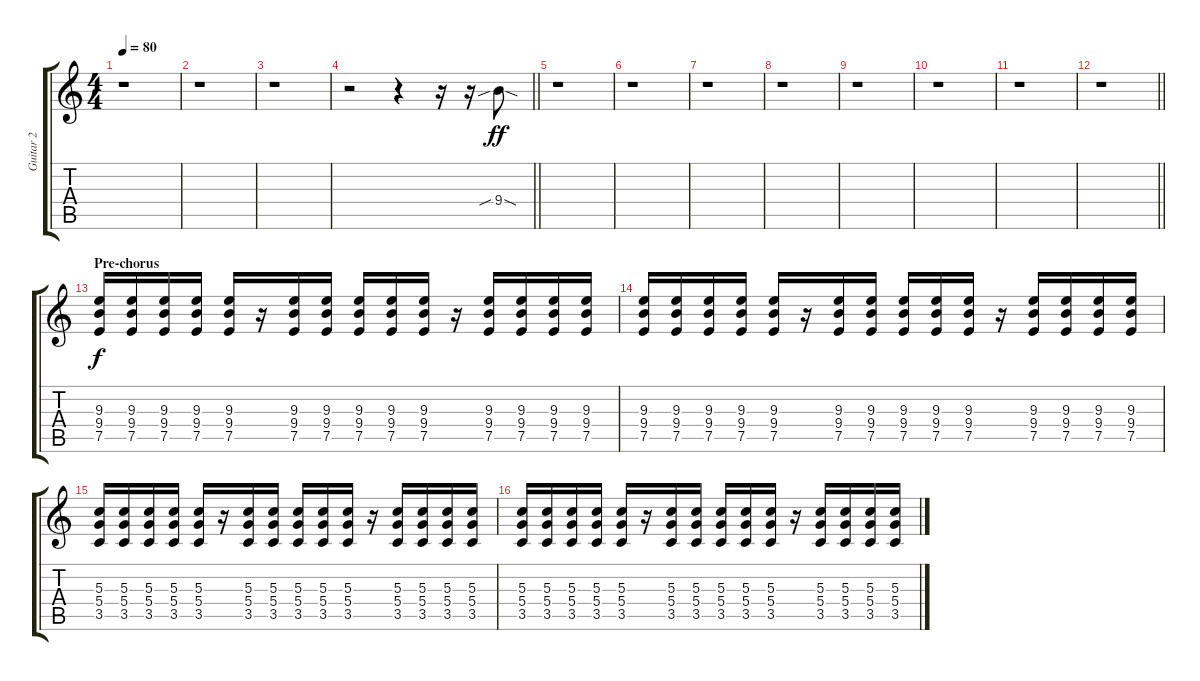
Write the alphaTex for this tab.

\track ("Guitar 2" "Guitar 2") {instrument electricguitarclean}
\staff {score tabs}
\tuning (E4 B3 G3 D3 A2 E2) {hide}
\ts (4 4)
\tempo 80
\clef g2
\ks c
r.1{dy fff} |
r.1 |
r.1 |
\barLineRight lightlight
r.2{volume 8 instrument guitarfretnoise} r.4 r.16 r.16 9.4{sib sod}.8{dy ff} |
\section ("" "")
r.1 |
r.1 |
r.1 |
r.1 |
r.1 |
r.1 |
r.1 |
\barLineRight lightlight
r.1 |
\section ("" "Pre-chorus")
(9.3 9.4 7.5).16{dy f instrument electricguitarclean} (9.3 9.4 7.5).16 (9.3 9.4 7.5).16 (9.3 9.4 7.5).16 (9.3 9.4 7.5).16 r.16 (9.3 9.4 7.5).16 (9.3 9.4 7.5).16 (9.3 9.4 7.5).16 (9.3 9.4 7.5).16 (9.3 9.4 7.5).16 r.16 (9.3 9.4 7.5).16 (9.3 9.4 7.5).16 (9.3 9.4 7.5).16 (9.3 9.4 7.5).16 |
(9.3 9.4 7.5).16 (9.3 9.4 7.5).16 (9.3 9.4 7.5).16 (9.3 9.4 7.5).16 (9.3 9.4 7.5).16 r.16 (9.3 9.4 7.5).16 (9.3 9.4 7.5).16 (9.3 9.4 7.5).16 (9.3 9.4 7.5).16 (9.3 9.4 7.5).16 r.16 (9.3 9.4 7.5).16 (9.3 9.4 7.5).16 (9.3 9.4 7.5).16 (9.3 9.4 7.5).16 |
(5.3 5.4 3.5).16 (5.3 5.4 3.5).16 (5.3 5.4 3.5).16 (5.3 5.4 3.5).16 (5.3 5.4 3.5).16 r.16 (5.3 5.4 3.5).16 (5.3 5.4 3.5).16 (5.3 5.4 3.5).16 (5.3 5.4 3.5).16 (5.3 5.4 3.5).16 r.16 (5.3 5.4 3.5).16 (5.3 5.4 3.5).16 (5.3 5.4 3.5).16 (5.3 5.4 3.5).16 |
(5.3 5.4 3.5).16 (5.3 5.4 3.5).16 (5.3 5.4 3.5).16 (5.3 5.4 3.5).16 (5.3 5.4 3.5).16 r.16 (5.3 5.4 3.5).16 (5.3 5.4 3.5).16 (5.3 5.4 3.5).16 (5.3 5.4 3.5).16 (5.3 5.4 3.5).16 r.16 (5.3 5.4 3.5).16 (5.3 5.4 3.5).16 (5.3 5.4 3.5).16 (5.3 5.4 3.5).16
